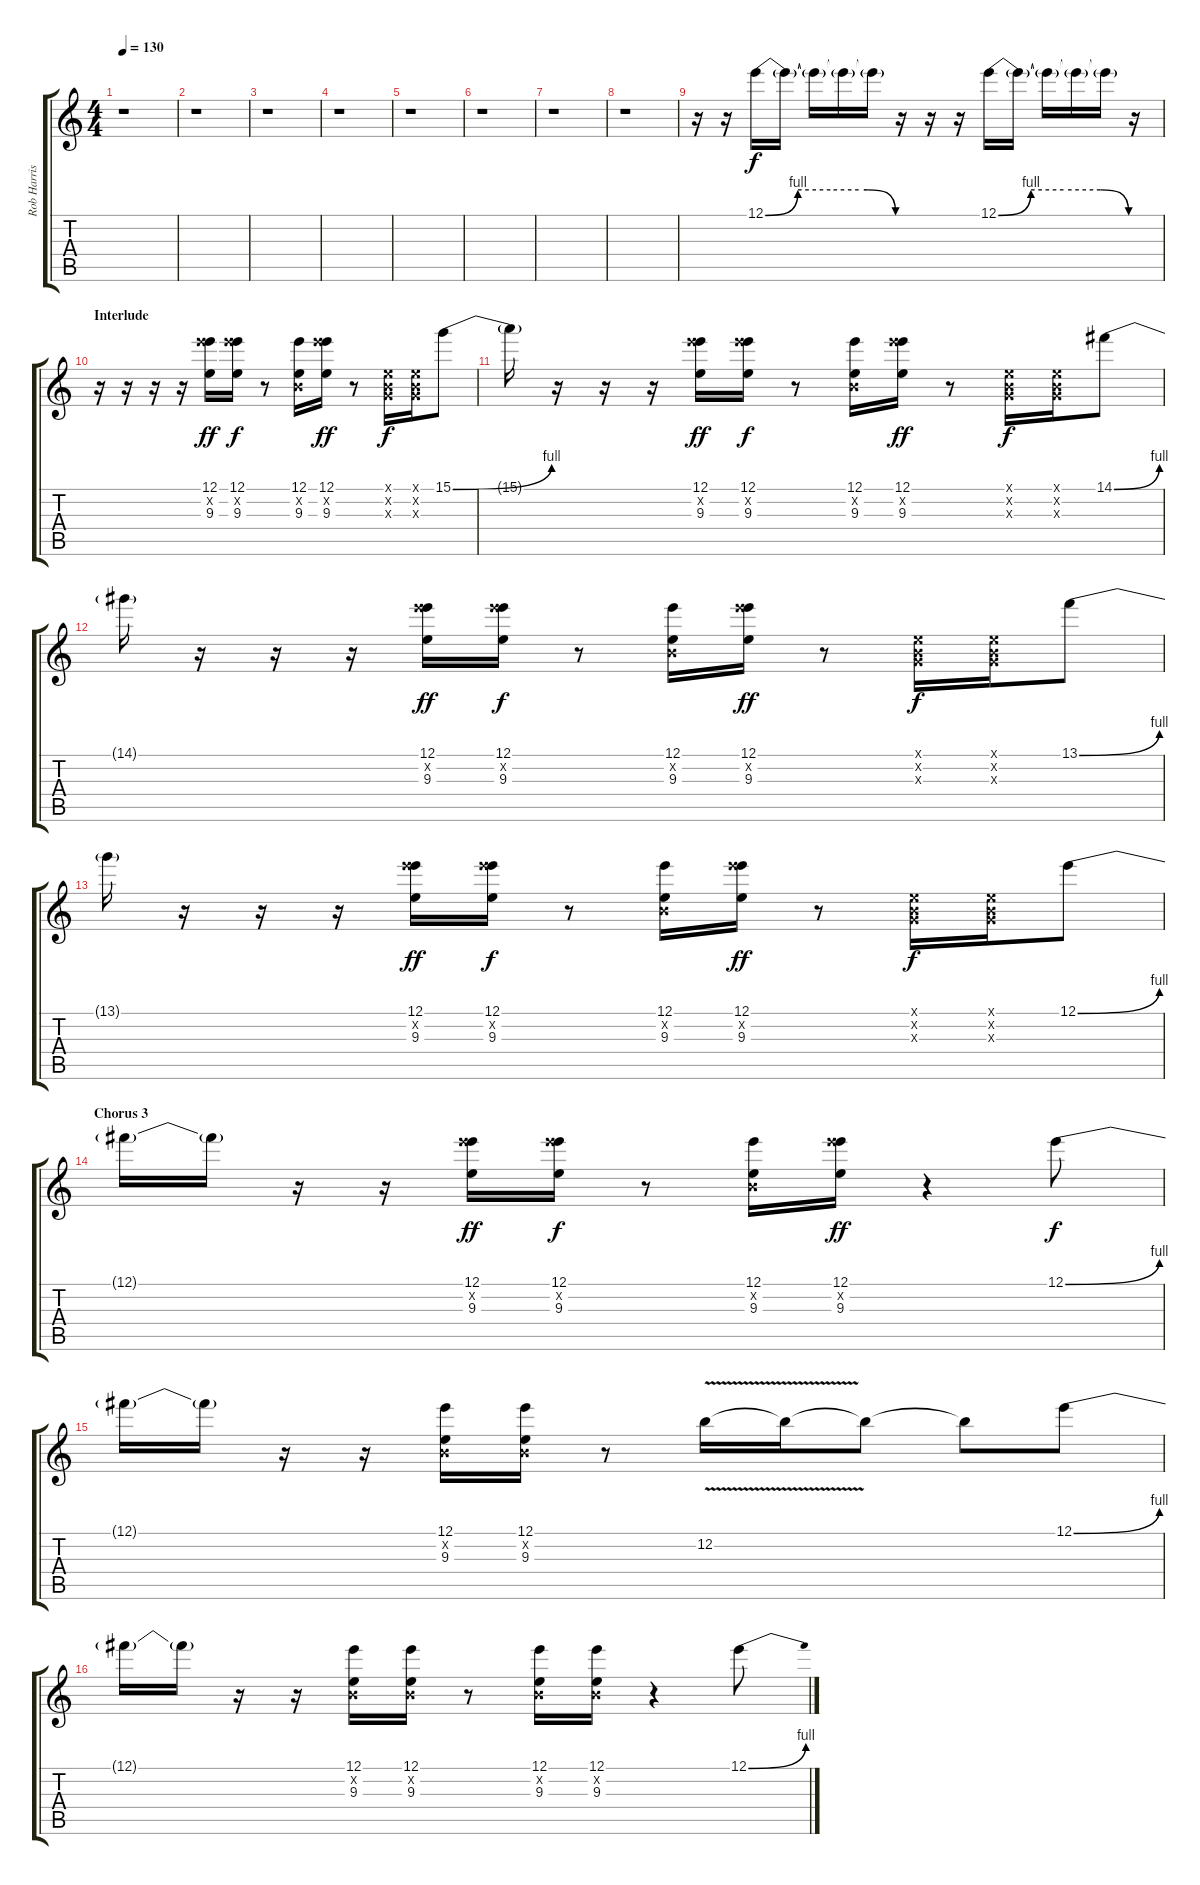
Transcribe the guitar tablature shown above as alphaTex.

\track ("Rob Harris - Guitar Effects" "Rob Harris") {instrument overdrivenguitar}
\staff {score tabs}
\tuning (E4 B3 G3 D3 A2 E2) {hide}
\ts (4 4)
\tempo 130
\clef g2
\ks c
r.1{dy f} |
r.1 |
r.1 |
r.1 |
r.1 |
r.1 |
r.1 |
r.1 |
r.16 r.16 12.1{be (custom 0 0 15 4 30 4 43 4 47 4 60 0)}.16 12.1{t}.16 12.1{t}.16 12.1{t}.16 12.1{t}.16 r.16 r.16 r.16 12.1{be (custom 0 0 15 4 30 4 47 4 60 0)}.16 12.1{t}.16 12.1{t}.16 12.1{t}.16 12.1{t}.16 r.16 |
\section ("" "Interlude")
r.16 r.16 r.16 r.16 (12.1 17.2{x} 9.3).16{dy ff} (12.1 17.2{x} 9.3).16{dy f} r.8 (12.1 0.2{x} 9.3).16 (12.1 17.2{x} 9.3).16{dy ff} r.8 (0.1{x} 0.2{x} 0.3{x}).16{dy f} (0.1{x} 0.2{x} 0.3{x}).16 15.1{be (bend 0 0 60 4)}.8 |
15.1{t}.16 r.16 r.16 r.16 (12.1 17.2{x} 9.3).16{dy ff} (12.1 17.2{x} 9.3).16{dy f} r.8 (12.1 0.2{x} 9.3).16 (12.1 17.2{x} 9.3).16{dy ff} r.8 (0.1{x} 0.2{x} 0.3{x}).16{dy f} (0.1{x} 0.2{x} 0.3{x}).16 14.1{be (bend 0 0 60 4)}.8 |
14.1{t}.16 r.16 r.16 r.16 (12.1 17.2{x} 9.3).16{dy ff} (12.1 17.2{x} 9.3).16{dy f} r.8 (12.1 0.2{x} 9.3).16 (12.1 17.2{x} 9.3).16{dy ff} r.8 (0.1{x} 0.2{x} 0.3{x}).16{dy f} (0.1{x} 0.2{x} 0.3{x}).16 13.1{be (bend 0 0 60 4)}.8 |
13.1{t}.16 r.16 r.16 r.16 (12.1 17.2{x} 9.3).16{dy ff} (12.1 17.2{x} 9.3).16{dy f} r.8 (12.1 0.2{x} 9.3).16 (12.1 17.2{x} 9.3).16{dy ff} r.8 (0.1{x} 0.2{x} 0.3{x}).16{dy f} (0.1{x} 0.2{x} 0.3{x}).16 12.1{be (bend 0 0 60 4)}.8 |
\section ("" "Chorus 3")
12.1{t}.16 12.1{t}.16 r.16 r.16 (12.1 17.2{x} 9.3).16{dy ff} (12.1 17.2{x} 9.3).16{dy f} r.8 (12.1 0.2{x} 9.3).16 (12.1 17.2{x} 9.3).16{dy ff} r.4 12.1{be (bend 0 0 60 4)}.8{dy f} |
12.1{t}.16 12.1{t}.16 r.16 r.16 (12.1 0.2{x} 9.3).16 (12.1 0.2{x} 9.3).16 r.8 12.2{v}.16 12.2{t}.16 12.2{t}.8 12.2{t}.8 12.1{be (bend 0 0 60 4)}.8 |
12.1{t}.16 12.1{t}.16 r.16 r.16 (12.1 0.2{x} 9.3).16 (12.1 0.2{x} 9.3).16 r.8 (12.1 0.2{x} 9.3).16 (12.1 0.2{x} 9.3).16 r.4 12.1{be (bend 0 0 60 4)}.8
